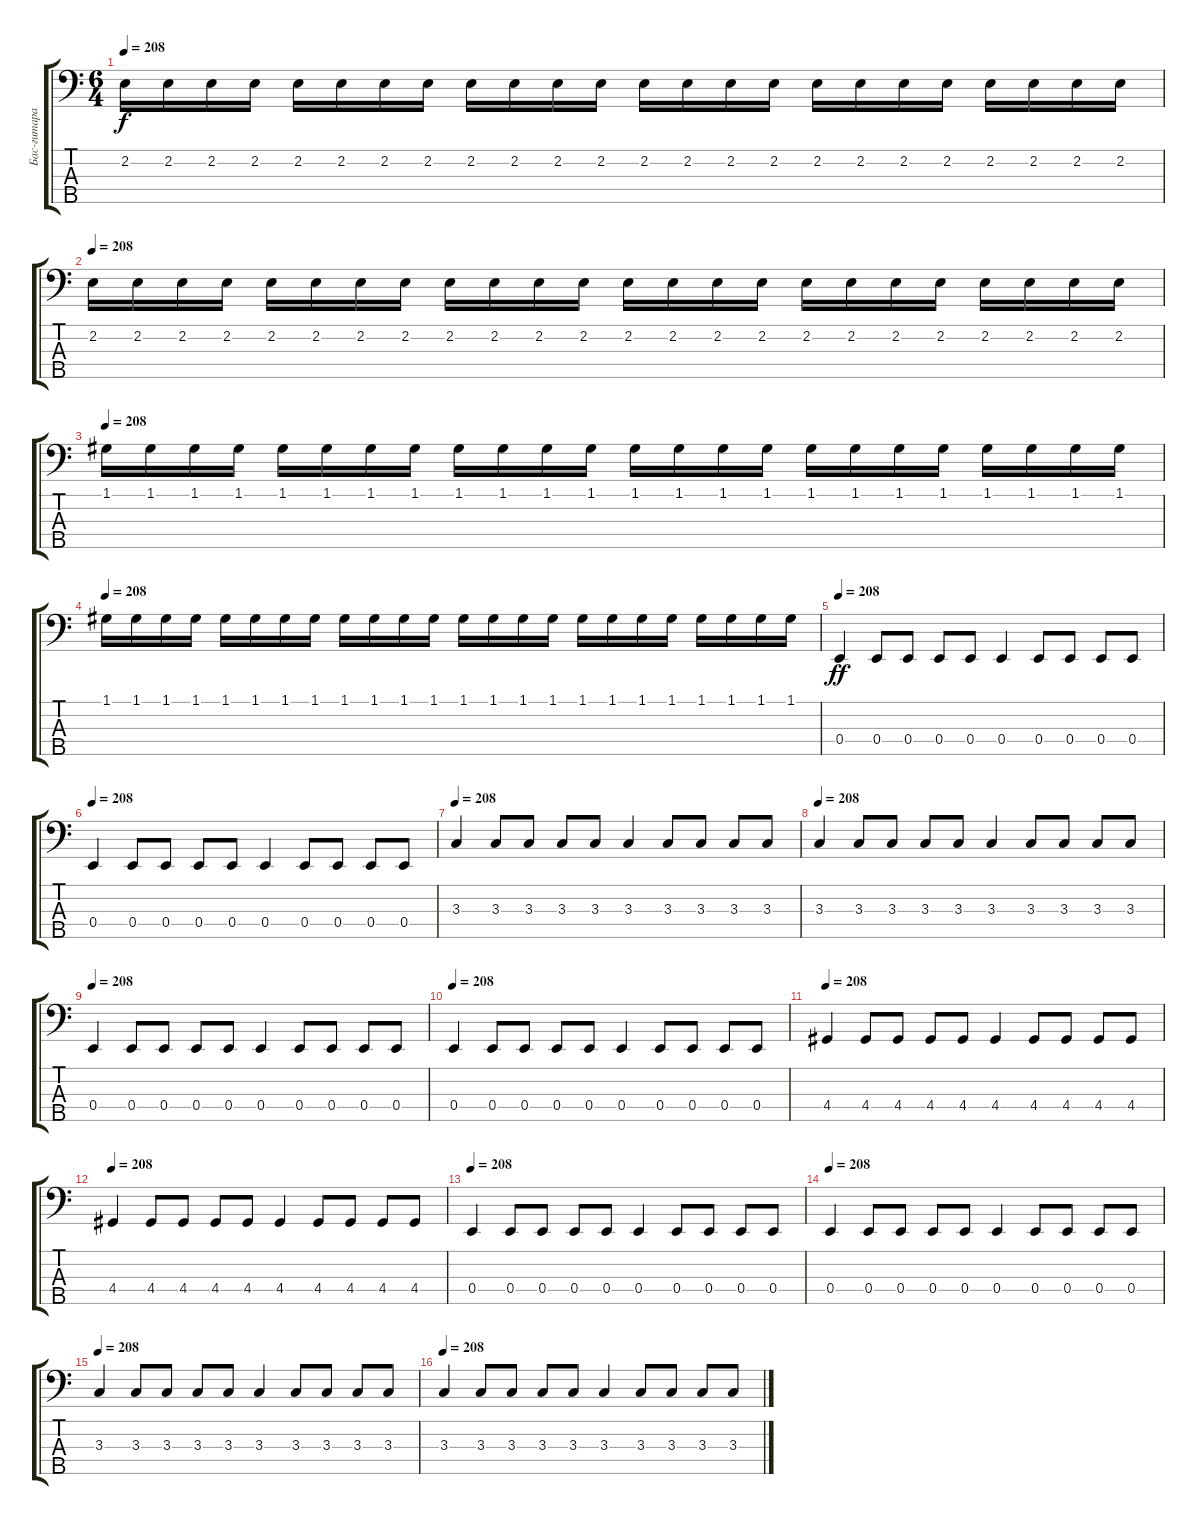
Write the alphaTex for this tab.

\track ("Бас-гитара (Нагаш)" "Бас-гитара") {instrument electricbassfinger}
\staff {score tabs}
\tuning (G2 D2 A1 E1 B0) {hide}
\ts (6 4)
\tempo 208
\clef f4
\ks c
2.2.16{dy f} 2.2.16 2.2.16 2.2.16 2.2.16 2.2.16 2.2.16 2.2.16 2.2.16 2.2.16 2.2.16 2.2.16 2.2.16 2.2.16 2.2.16 2.2.16 2.2.16 2.2.16 2.2.16 2.2.16 2.2.16 2.2.16 2.2.16 2.2.16 |
\tempo 208
2.2.16 2.2.16 2.2.16 2.2.16 2.2.16 2.2.16 2.2.16 2.2.16 2.2.16 2.2.16 2.2.16 2.2.16 2.2.16 2.2.16 2.2.16 2.2.16 2.2.16 2.2.16 2.2.16 2.2.16 2.2.16 2.2.16 2.2.16 2.2.16 |
\tempo 208
1.1.16 1.1.16 1.1.16 1.1.16 1.1.16 1.1.16 1.1.16 1.1.16 1.1.16 1.1.16 1.1.16 1.1.16 1.1.16 1.1.16 1.1.16 1.1.16 1.1.16 1.1.16 1.1.16 1.1.16 1.1.16 1.1.16 1.1.16 1.1.16 |
\tempo 208
1.1.16 1.1.16 1.1.16 1.1.16 1.1.16 1.1.16 1.1.16 1.1.16 1.1.16 1.1.16 1.1.16 1.1.16 1.1.16 1.1.16 1.1.16 1.1.16 1.1.16 1.1.16 1.1.16 1.1.16 1.1.16 1.1.16 1.1.16 1.1.16 |
\tempo 208
0.4.4{dy ff} 0.4.8 0.4.8 0.4.8 0.4.8 0.4.4 0.4.8 0.4.8 0.4.8 0.4.8 |
\tempo 208
0.4.4 0.4.8 0.4.8 0.4.8 0.4.8 0.4.4 0.4.8 0.4.8 0.4.8 0.4.8 |
\tempo 208
3.3.4 3.3.8 3.3.8 3.3.8 3.3.8 3.3.4 3.3.8 3.3.8 3.3.8 3.3.8 |
\tempo 208
3.3.4 3.3.8 3.3.8 3.3.8 3.3.8 3.3.4 3.3.8 3.3.8 3.3.8 3.3.8 |
\tempo 208
0.4.4 0.4.8 0.4.8 0.4.8 0.4.8 0.4.4 0.4.8 0.4.8 0.4.8 0.4.8 |
\tempo 208
0.4.4 0.4.8 0.4.8 0.4.8 0.4.8 0.4.4 0.4.8 0.4.8 0.4.8 0.4.8 |
\tempo 208
4.4.4 4.4.8 4.4.8 4.4.8 4.4.8 4.4.4 4.4.8 4.4.8 4.4.8 4.4.8 |
\tempo 208
4.4.4 4.4.8 4.4.8 4.4.8 4.4.8 4.4.4 4.4.8 4.4.8 4.4.8 4.4.8 |
\tempo 208
0.4.4 0.4.8 0.4.8 0.4.8 0.4.8 0.4.4 0.4.8 0.4.8 0.4.8 0.4.8 |
\tempo 208
0.4.4 0.4.8 0.4.8 0.4.8 0.4.8 0.4.4 0.4.8 0.4.8 0.4.8 0.4.8 |
\tempo 208
3.3.4 3.3.8 3.3.8 3.3.8 3.3.8 3.3.4 3.3.8 3.3.8 3.3.8 3.3.8 |
\tempo 208
3.3.4 3.3.8 3.3.8 3.3.8 3.3.8 3.3.4 3.3.8 3.3.8 3.3.8 3.3.8
